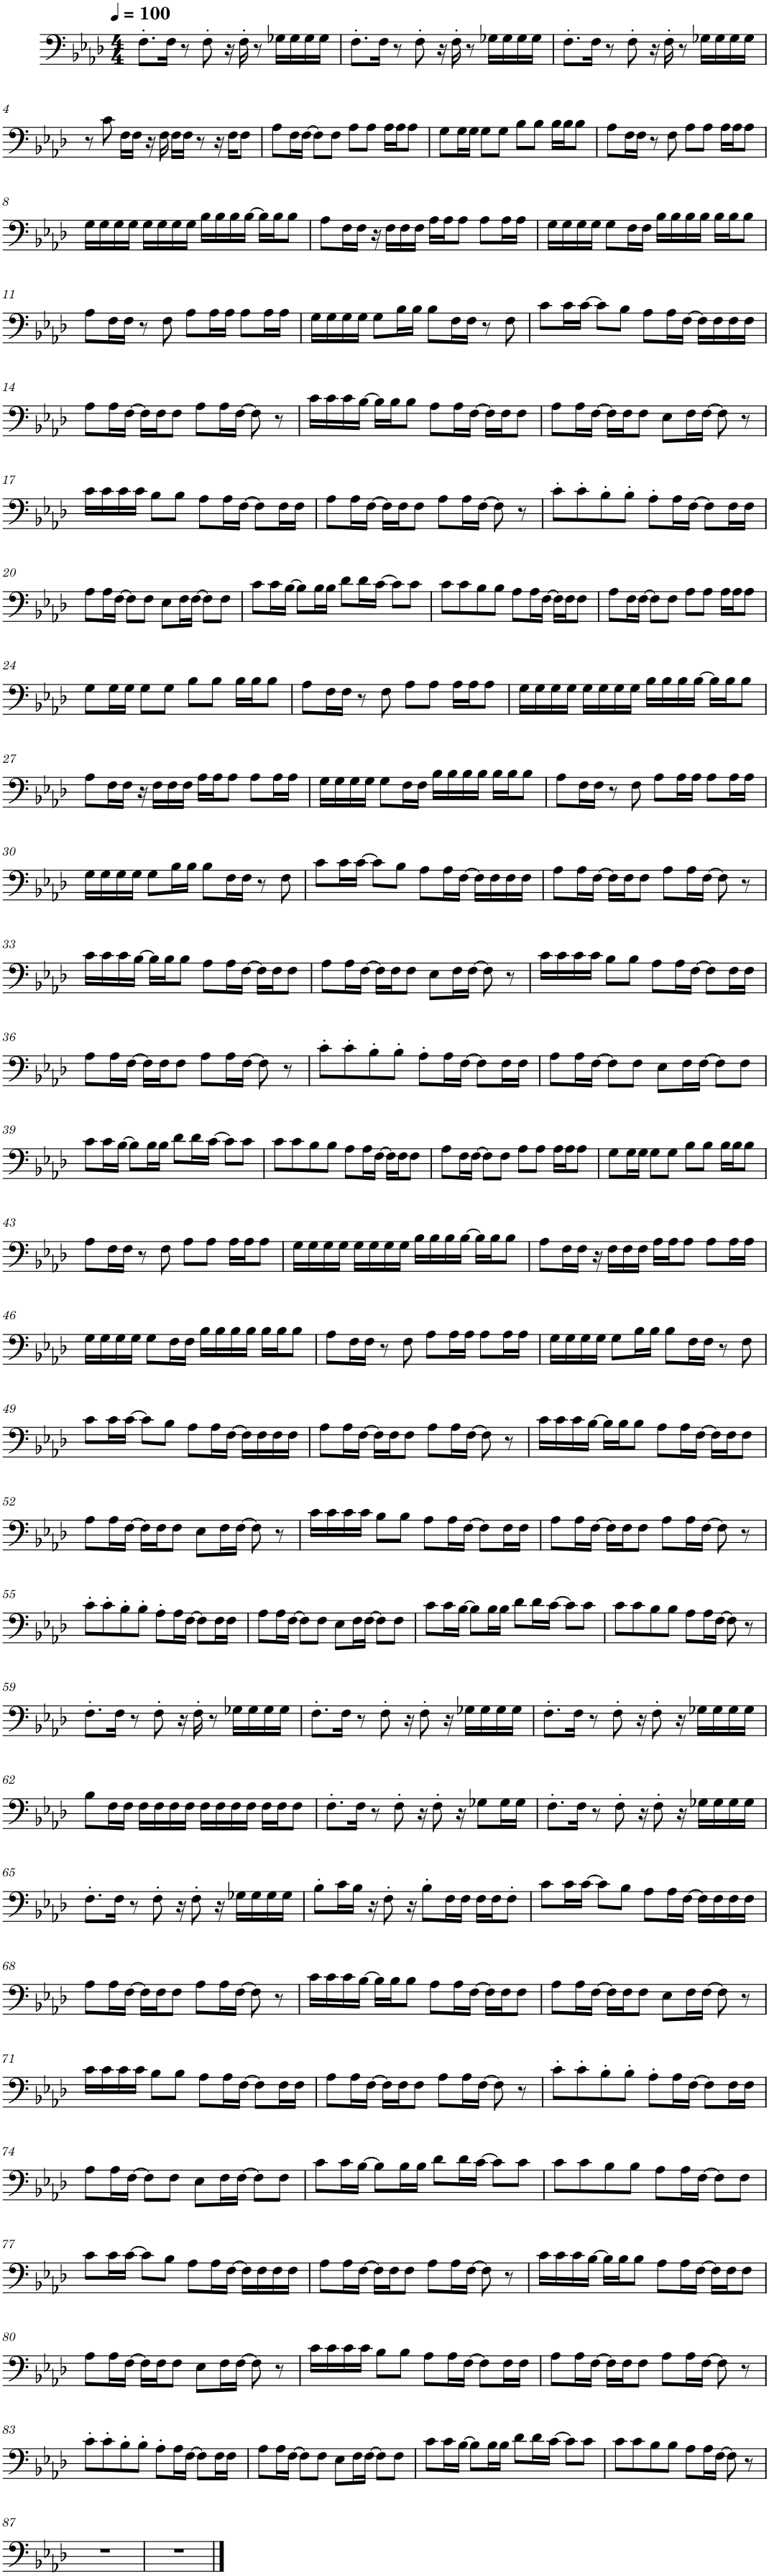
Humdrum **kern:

**kern
*part1
*staff1
*I"Piano, FL Keys 7 1
*I'Pno.
*clefF4
*k[b-e-a-d-]
*M4/4
*MM100
=1
8.F'\L
16F\Jk
8r
8F'\
16r
16F'\
8r
16G-X\LL
16G-\
16G-\
16G-\JJ
=2
8.F'\L
16F\Jk
8r
8F'\
16r
16F'\
8r
16G-X\LL
16G-\
16G-\
16G-\JJ
=3
8.F'\L
16F\Jk
8r
8F'\
16r
16F'\
8r
16G-X\LL
16G-\
16G-\
16G-\JJ
!!LO:LB:g=z
=4
8r
8c\
16F\LL
16F\JJ
16r
16F\
16F\LL
16F\JJ
8r
16r
16F\KL
8F\J
=5
8A-\L
16F\L
[16F\JJ
8F\L]
8F\J
8A-\L
8A-\J
16A-\LL
16A-\J
8A-\J
=6
8G\L
16G\L
16G\JJ
8G\L
8G\J
8B-\L
8B-\J
16B-\LL
16B-\J
8B-\J
=7
8A-\L
16F\L
16F\JJ
8r
8F\
8A-\L
8A-\J
16A-\LL
16A-\J
8A-\J
!!LO:LB:g=z
=8
16G\LL
16G\
16G\
16G\JJ
16G\LL
16G\
16G\
16G\JJ
16B-\LL
16B-\
16B-\
[16B-\JJ
16B-\LL]
16B-\J
8B-\J
=9
8A-\L
16F\L
16F\JJ
16r
16F\LL
16F\
16F\JJ
16A-\LL
16A-\J
8A-\J
8A-\L
16A-\L
16A-\JJ
=10
16G\LL
16G\
16G\
16G\JJ
8G\L
16F\L
16F\JJ
16B-\LL
16B-\
16B-\
16B-\JJ
16B-\LL
16B-\J
8B-\J
!!LO:LB:g=z
=11
8A-\L
16F\L
16F\JJ
8r
8F\
8A-\L
16A-\L
16A-\JJ
8A-\L
16A-\L
16A-\JJ
=12
16G\LL
16G\
16G\
16G\JJ
8G\L
16B-\L
16B-\JJ
8B-\L
16F\L
16F\JJ
8r
8F\
=13
8c\L
16c\L
[16c\JJ
8c\L]
8B-\J
8A-\L
16A-\L
[16F\JJ
16F\LL]
16F\
16F\
16F\JJ
!!LO:LB:g=z
=14
8A-\L
16A-\L
[16F\JJ
16F\LL]
16F\J
8F\J
8A-\L
16A-\L
[16F\JJ
8F\]
8r
=15
16c\LL
16c\
16c\
[16B-\JJ
16B-\LL]
16B-\J
8B-\J
8A-\L
16A-\L
[16F\JJ
16F\LL]
16F\J
8F\J
=16
8A-\L
16A-\L
[16F\JJ
16F\LL]
16F\J
8F\J
8E-\L
16F\L
[16F\JJ
8F\]
8r
!!LO:LB:g=z
=17
16c\LL
16c\
16c\
16c\JJ
8B-\L
8B-\J
8A-\L
16A-\L
[16F\JJ
8F\L]
16F\L
16F\JJ
=18
8A-\L
16A-\L
[16F\JJ
16F\LL]
16F\J
8F\J
8A-\L
16A-\L
[16F\JJ
8F\]
8r
=19
8c'\L
8c'\
8B-'\
8B-'\J
8A-'\L
16A-\L
[16F\JJ
8F\L]
16F\L
16F\JJ
!!LO:LB:g=z
=20
8A-\L
16A-\L
[16F\JJ
8F\L]
8F\J
8E-\L
16F\L
[16F\JJ
8F\L]
8F\J
=21
8c\L
16c\L
[16B-\JJ
8B-\L]
16B-\L
16B-\JJ
8d-\L
16d-\L
[16c\JJ
8c\L]
8c\J
=22
8c\L
8c\
8B-\
8B-\J
8A-\L
16A-\L
[16F\JJ
16F\LL]
16F\J
8F\J
=23
8A-\L
16F\L
[16F\JJ
8F\L]
8F\J
8A-\L
8A-\J
16A-\LL
16A-\J
8A-\J
!!LO:LB:g=z
=24
8G\L
16G\L
16G\JJ
8G\L
8G\J
8B-\L
8B-\J
16B-\LL
16B-\J
8B-\J
=25
8A-\L
16F\L
16F\JJ
8r
8F\
8A-\L
8A-\J
16A-\LL
16A-\J
8A-\J
=26
16G\LL
16G\
16G\
16G\JJ
16G\LL
16G\
16G\
16G\JJ
16B-\LL
16B-\
16B-\
[16B-\JJ
16B-\LL]
16B-\J
8B-\J
!!LO:LB:g=z
=27
8A-\L
16F\L
16F\JJ
16r
16F\LL
16F\
16F\JJ
16A-\LL
16A-\J
8A-\J
8A-\L
16A-\L
16A-\JJ
=28
16G\LL
16G\
16G\
16G\JJ
8G\L
16F\L
16F\JJ
16B-\LL
16B-\
16B-\
16B-\JJ
16B-\LL
16B-\J
8B-\J
=29
8A-\L
16F\L
16F\JJ
8r
8F\
8A-\L
16A-\L
16A-\JJ
8A-\L
16A-\L
16A-\JJ
!!LO:LB:g=z
=30
16G\LL
16G\
16G\
16G\JJ
8G\L
16B-\L
16B-\JJ
8B-\L
16F\L
16F\JJ
8r
8F\
=31
8c\L
16c\L
[16c\JJ
8c\L]
8B-\J
8A-\L
16A-\L
[16F\JJ
16F\LL]
16F\
16F\
16F\JJ
=32
8A-\L
16A-\L
[16F\JJ
16F\LL]
16F\J
8F\J
8A-\L
16A-\L
[16F\JJ
8F\]
8r
!!LO:LB:g=z
=33
16c\LL
16c\
16c\
[16B-\JJ
16B-\LL]
16B-\J
8B-\J
8A-\L
16A-\L
[16F\JJ
16F\LL]
16F\J
8F\J
=34
8A-\L
16A-\L
[16F\JJ
16F\LL]
16F\J
8F\J
8E-\L
16F\L
[16F\JJ
8F\]
8r
=35
16c\LL
16c\
16c\
16c\JJ
8B-\L
8B-\J
8A-\L
16A-\L
[16F\JJ
8F\L]
16F\L
16F\JJ
!!LO:LB:g=z
=36
8A-\L
16A-\L
[16F\JJ
16F\LL]
16F\J
8F\J
8A-\L
16A-\L
[16F\JJ
8F\]
8r
=37
8c'\L
8c'\
8B-'\
8B-'\J
8A-'\L
16A-\L
[16F\JJ
8F\L]
16F\L
16F\JJ
=38
8A-\L
16A-\L
[16F\JJ
8F\L]
8F\J
8E-\L
16F\L
[16F\JJ
8F\L]
8F\J
!!LO:LB:g=z
=39
8c\L
16c\L
[16B-\JJ
8B-\L]
16B-\L
16B-\JJ
8d-\L
16d-\L
[16c\JJ
8c\L]
8c\J
=40
8c\L
8c\
8B-\
8B-\J
8A-\L
16A-\L
[16F\JJ
16F\LL]
16F\J
8F\J
=41
8A-\L
16F\L
[16F\JJ
8F\L]
8F\J
8A-\L
8A-\J
16A-\LL
16A-\J
8A-\J
=42
8G\L
16G\L
16G\JJ
8G\L
8G\J
8B-\L
8B-\J
16B-\LL
16B-\J
8B-\J
!!LO:LB:g=z
=43
8A-\L
16F\L
16F\JJ
8r
8F\
8A-\L
8A-\J
16A-\LL
16A-\J
8A-\J
=44
16G\LL
16G\
16G\
16G\JJ
16G\LL
16G\
16G\
16G\JJ
16B-\LL
16B-\
16B-\
[16B-\JJ
16B-\LL]
16B-\J
8B-\J
=45
8A-\L
16F\L
16F\JJ
16r
16F\LL
16F\
16F\JJ
16A-\LL
16A-\J
8A-\J
8A-\L
16A-\L
16A-\JJ
!!LO:LB:g=z
=46
16G\LL
16G\
16G\
16G\JJ
8G\L
16F\L
16F\JJ
16B-\LL
16B-\
16B-\
16B-\JJ
16B-\LL
16B-\J
8B-\J
=47
8A-\L
16F\L
16F\JJ
8r
8F\
8A-\L
16A-\L
16A-\JJ
8A-\L
16A-\L
16A-\JJ
=48
16G\LL
16G\
16G\
16G\JJ
8G\L
16B-\L
16B-\JJ
8B-\L
16F\L
16F\JJ
8r
8F\
!!LO:LB:g=z
=49
8c\L
16c\L
[16c\JJ
8c\L]
8B-\J
8A-\L
16A-\L
[16F\JJ
16F\LL]
16F\
16F\
16F\JJ
=50
8A-\L
16A-\L
[16F\JJ
16F\LL]
16F\J
8F\J
8A-\L
16A-\L
[16F\JJ
8F\]
8r
=51
16c\LL
16c\
16c\
[16B-\JJ
16B-\LL]
16B-\J
8B-\J
8A-\L
16A-\L
[16F\JJ
16F\LL]
16F\J
8F\J
!!LO:LB:g=z
=52
8A-\L
16A-\L
[16F\JJ
16F\LL]
16F\J
8F\J
8E-\L
16F\L
[16F\JJ
8F\]
8r
=53
16c\LL
16c\
16c\
16c\JJ
8B-\L
8B-\J
8A-\L
16A-\L
[16F\JJ
8F\L]
16F\L
16F\JJ
=54
8A-\L
16A-\L
[16F\JJ
16F\LL]
16F\J
8F\J
8A-\L
16A-\L
[16F\JJ
8F\]
8r
!!LO:LB:g=z
=55
8c'\L
8c'\
8B-'\
8B-'\J
8A-'\L
16A-\L
[16F\JJ
8F\L]
16F\L
16F\JJ
=56
8A-\L
16A-\L
[16F\JJ
8F\L]
8F\J
8E-\L
16F\L
[16F\JJ
8F\L]
8F\J
=57
8c\L
16c\L
[16B-\JJ
8B-\L]
16B-\L
16B-\JJ
8d-\L
16d-\L
[16c\JJ
8c\L]
8c\J
=58
8c\L
8c\
8B-\
8B-\J
8A-\L
16A-\L
[16F\JJ
8F\]
8r
!!LO:LB:g=z
=59
8.F'\L
16F\Jk
8r
8F'\
16r
16F'\
8r
16G-X\LL
16G-\
16G-\
16G-\JJ
=60
8.F'\L
16F\Jk
8r
8F'\
16r
8F'\
16r
16G-X\LL
16G-\
16G-\
16G-\JJ
=61
8.F'\L
16F\Jk
8r
8F'\
16r
8F'\
16r
16G-X\LL
16G-\
16G-\
16G-\JJ
!!LO:LB:g=z
=62
8B-\L
16F\L
16F\JJ
16F\LL
16F\
16F\
16F\JJ
16F\LL
16F\
16F\
16F\JJ
16F\LL
16F\J
8F\J
=63
8.F'\L
16F\Jk
8r
8F'\
16r
8F'\
16r
8G-X\L
16G-\L
16G-\JJ
=64
8.F'\L
16F\Jk
8r
8F'\
16r
8F'\
16r
16G-X\LL
16G-\
16G-\
16G-\JJ
!!LO:LB:g=z
=65
8.F'\L
16F\Jk
8r
8F'\
16r
8F'\
16r
16G-X\LL
16G-\
16G-\
16G-\JJ
=66
8B-'\L
16c\L
16B-\JJ
16r
8F'\
16r
8B-'\L
16F\L
16F\JJ
16F\LL
16F\J
8F'\J
=67
8c\L
16c\L
[16c\JJ
8c\L]
8B-\J
8A-\L
16A-\L
[16F\JJ
16F\LL]
16F\
16F\
16F\JJ
!!LO:LB:g=z
=68
8A-\L
16A-\L
[16F\JJ
16F\LL]
16F\J
8F\J
8A-\L
16A-\L
[16F\JJ
8F\]
8r
=69
16c\LL
16c\
16c\
[16B-\JJ
16B-\LL]
16B-\J
8B-\J
8A-\L
16A-\L
[16F\JJ
16F\LL]
16F\J
8F\J
=70
8A-\L
16A-\L
[16F\JJ
16F\LL]
16F\J
8F\J
8E-\L
16F\L
[16F\JJ
8F\]
8r
!!LO:LB:g=z
=71
16c\LL
16c\
16c\
16c\JJ
8B-\L
8B-\J
8A-\L
16A-\L
[16F\JJ
8F\L]
16F\L
16F\JJ
=72
8A-\L
16A-\L
[16F\JJ
16F\LL]
16F\J
8F\J
8A-\L
16A-\L
[16F\JJ
8F\]
8r
=73
8c'\L
8c'\
8B-'\
8B-'\J
8A-'\L
16A-\L
[16F\JJ
8F\L]
16F\L
16F\JJ
!!LO:LB:g=z
=74
8A-\L
16A-\L
[16F\JJ
8F\L]
8F\J
8E-\L
16F\L
[16F\JJ
8F\L]
8F\J
=75
8c\L
16c\L
[16B-\JJ
8B-\L]
16B-\L
16B-\JJ
8d-\L
16d-\L
[16c\JJ
8c\L]
8c\J
=76
8c\L
8c\
8B-\
8B-\J
8A-\L
16A-\L
[16F\JJ
8F\L]
8F\J
!!LO:LB:g=z
=77
8c\L
16c\L
[16c\JJ
8c\L]
8B-\J
8A-\L
16A-\L
[16F\JJ
16F\LL]
16F\
16F\
16F\JJ
=78
8A-\L
16A-\L
[16F\JJ
16F\LL]
16F\J
8F\J
8A-\L
16A-\L
[16F\JJ
8F\]
8r
=79
16c\LL
16c\
16c\
[16B-\JJ
16B-\LL]
16B-\J
8B-\J
8A-\L
16A-\L
[16F\JJ
16F\LL]
16F\J
8F\J
!!LO:LB:g=z
=80
8A-\L
16A-\L
[16F\JJ
16F\LL]
16F\J
8F\J
8E-\L
16F\L
[16F\JJ
8F\]
8r
=81
16c\LL
16c\
16c\
16c\JJ
8B-\L
8B-\J
8A-\L
16A-\L
[16F\JJ
8F\L]
16F\L
16F\JJ
=82
8A-\L
16A-\L
[16F\JJ
16F\LL]
16F\J
8F\J
8A-\L
16A-\L
[16F\JJ
8F\]
8r
!!LO:LB:g=z
=83
8c'\L
8c'\
8B-'\
8B-'\J
8A-'\L
16A-\L
[16F\JJ
8F\L]
16F\L
16F\JJ
=84
8A-\L
16A-\L
[16F\JJ
8F\L]
8F\J
8E-\L
16F\L
[16F\JJ
8F\L]
8F\J
=85
8c\L
16c\L
[16B-\JJ
8B-\L]
16B-\L
16B-\JJ
8d-\L
16d-\L
[16c\JJ
8c\L]
8c\J
=86
8c\L
8c\
8B-\
8B-\J
8A-\L
16A-\L
[16F\JJ
8F\]
8r
!!LO:LB:g=z
=87
1r
=88
1r
==
*-
